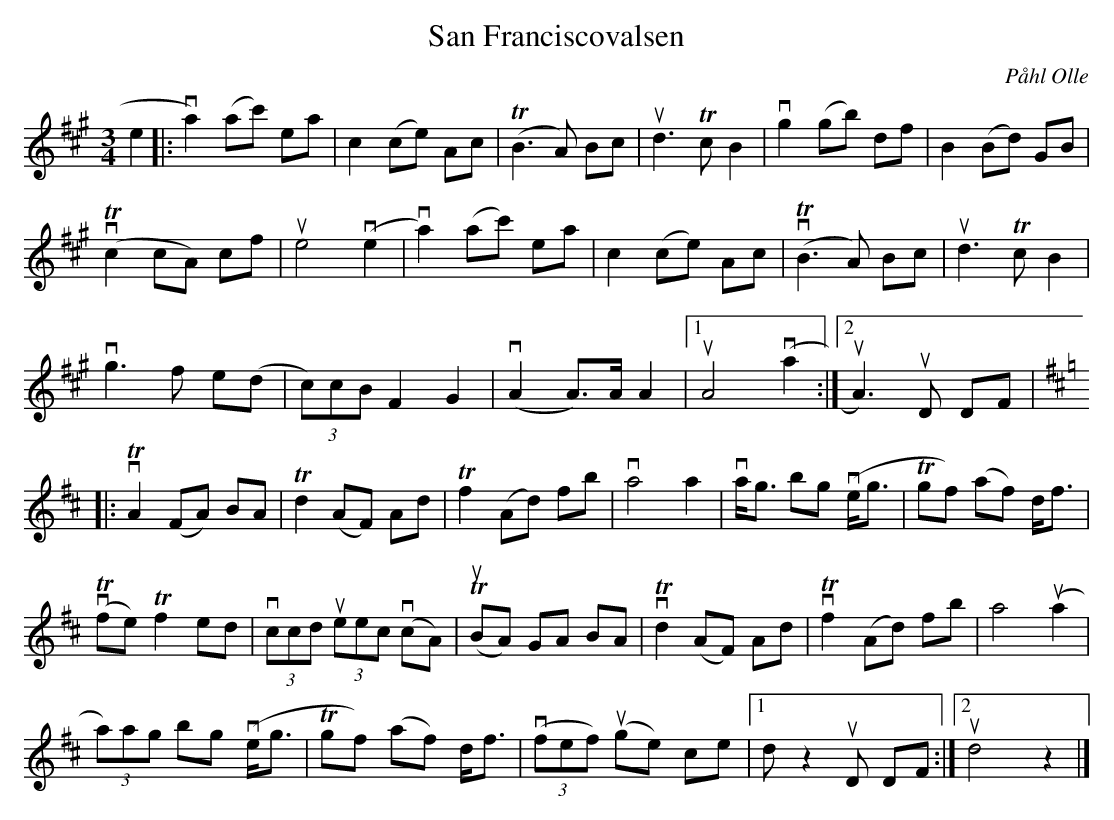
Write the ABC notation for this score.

X:1
T: San Franciscovalsen
C: Påhl Olle
M: 3/4
L: 1/8
K: A
e2 |: va2) (ac') ea | c2 (ce) Ac | T(B3 A) Bc | ud3 Tc B2 | vg2 (gb) df | B2 (Bd) GB |
vT(c2 cA) cf | ue4 v(e2 | va2) (ac') ea | c2 (ce) Ac | vT(B3 A) Bc | ud3 Tc B2 |
vg3 f e(d | (3c)cB F2 G2 | v(A2 A)>A A2 |1 uA4 v(a2 :|2 uA3) uD DF |
[K:D]|:vTA2 (FA) BA | Td2 (AF) Ad |  Tf2 (Ad) fb | va4 a2 | va<g bg v(e<g | Tgf) (af) d<f |
vT(fe) Tf2 ed | (3vccd (3ueec v(cA) | T(uBA) GA BA | vTd2 (AF) Ad |  vTf2 (Ad) fb | a4 u(a2 |
(3a)ag bg v(e<g | Tgf) (af) d<f | (3(vfef) u(ge) ce |1 d z2 uD DF :|2 ud4 z2 |]
